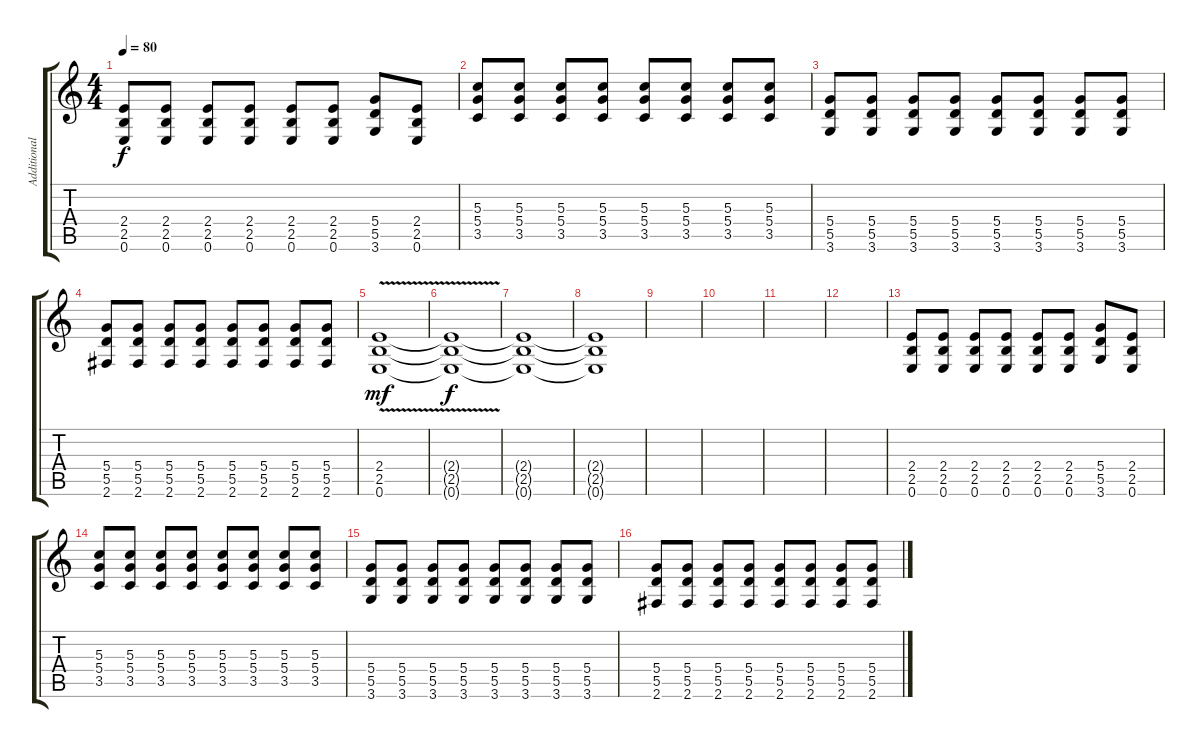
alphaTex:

\track ("Additional Guitar" "Additional") {instrument electricguitarjazz}
\staff {score tabs}
\tuning (E4 B3 G3 D3 A2 E2) {hide}
\ts (4 4)
\tempo 80
\clef g2
\ks c
(2.4 2.5 0.6).8{dy f instrument overdrivenguitar} (2.4 2.5 0.6).8 (2.4 2.5 0.6).8 (2.4 2.5 0.6).8 (2.4 2.5 0.6).8 (2.4 2.5 0.6).8 (5.4 5.5 3.6).8 (2.4 2.5 0.6).8 |
(5.3 5.4 3.5).8 (5.3 5.4 3.5).8 (5.3 5.4 3.5).8 (5.3 5.4 3.5).8 (5.3 5.4 3.5).8 (5.3 5.4 3.5).8 (5.3 5.4 3.5).8 (5.3 5.4 3.5).8 |
(5.4 5.5 3.6).8 (5.4 5.5 3.6).8 (5.4 5.5 3.6).8 (5.4 5.5 3.6).8 (5.4 5.5 3.6).8 (5.4 5.5 3.6).8 (5.4 5.5 3.6).8 (5.4 5.5 3.6).8 |
(5.4 5.5 2.6).8 (5.4 5.5 2.6).8 (5.4 5.5 2.6).8 (5.4 5.5 2.6).8 (5.4 5.5 2.6).8 (5.4 5.5 2.6).8 (5.4 5.5 2.6).8 (5.4 5.5 2.6).8 |
(2.4{v} 2.5 0.6).1{dy mf} |
(2.4{t} 2.5{t} 0.6{t}).1{dy f} |
(2.4{t} 2.5{t} 0.6{t}).1 |
(2.4{t} 2.5{t} 0.6{t}).1 |
|
|
|
|
(2.4 2.5 0.6).8{instrument overdrivenguitar} (2.4 2.5 0.6).8 (2.4 2.5 0.6).8 (2.4 2.5 0.6).8 (2.4 2.5 0.6).8 (2.4 2.5 0.6).8 (5.4 5.5 3.6).8 (2.4 2.5 0.6).8 |
(5.3 5.4 3.5).8 (5.3 5.4 3.5).8 (5.3 5.4 3.5).8 (5.3 5.4 3.5).8 (5.3 5.4 3.5).8 (5.3 5.4 3.5).8 (5.3 5.4 3.5).8 (5.3 5.4 3.5).8 |
(5.4 5.5 3.6).8 (5.4 5.5 3.6).8 (5.4 5.5 3.6).8 (5.4 5.5 3.6).8 (5.4 5.5 3.6).8 (5.4 5.5 3.6).8 (5.4 5.5 3.6).8 (5.4 5.5 3.6).8 |
(5.4 5.5 2.6).8 (5.4 5.5 2.6).8 (5.4 5.5 2.6).8 (5.4 5.5 2.6).8 (5.4 5.5 2.6).8 (5.4 5.5 2.6).8 (5.4 5.5 2.6).8 (5.4 5.5 2.6).8
